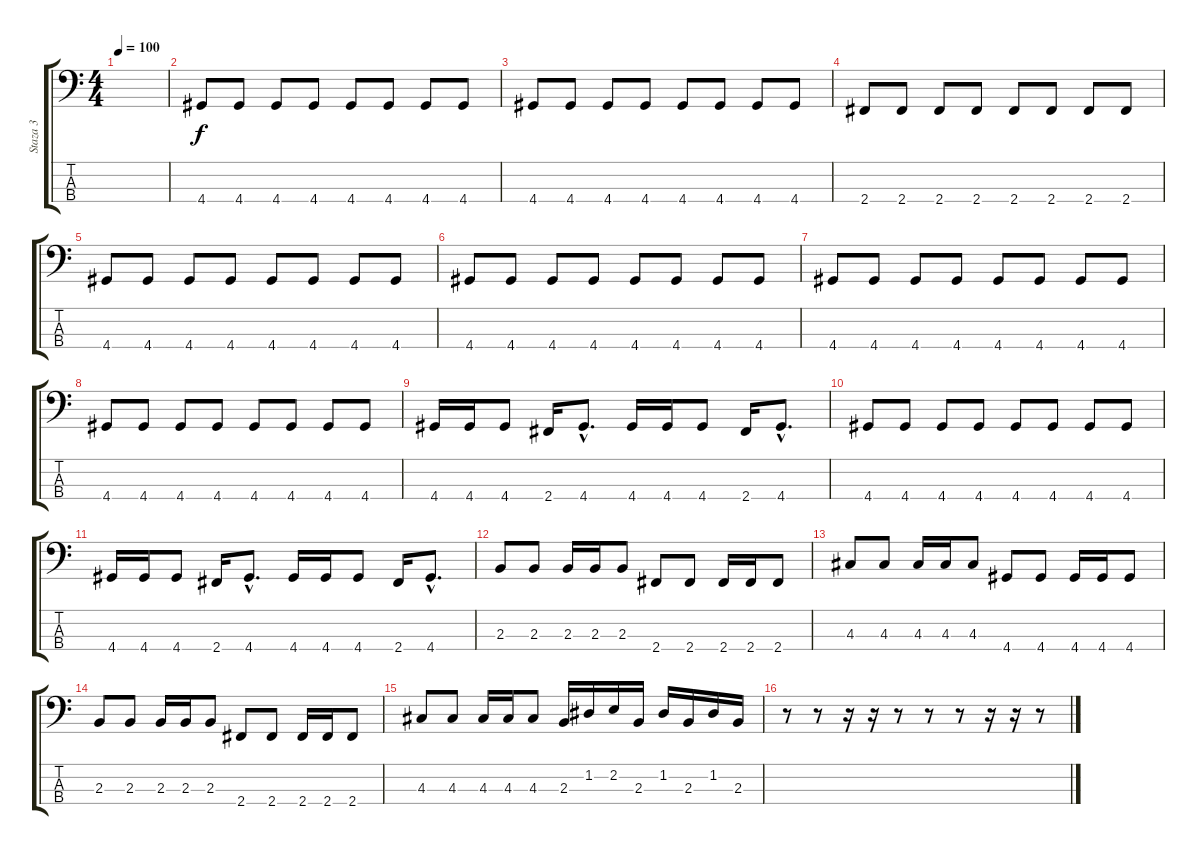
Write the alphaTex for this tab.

\track ("Staza 3" "Staza 3") {instrument electricbassfinger}
\staff {score tabs}
\tuning (G2 D2 A1 E1) {hide}
\ts (4 4)
\tempo 100
\clef f4
\ks c
|
4.4.8 4.4.8 4.4.8 4.4.8 4.4.8 4.4.8 4.4.8 4.4.8 |
4.4.8 4.4.8 4.4.8 4.4.8 4.4.8 4.4.8 4.4.8 4.4.8 |
2.4.8 2.4.8 2.4.8 2.4.8 2.4.8 2.4.8 2.4.8 2.4.8 |
4.4.8 4.4.8 4.4.8 4.4.8 4.4.8 4.4.8 4.4.8 4.4.8 |
4.4.8 4.4.8 4.4.8 4.4.8 4.4.8 4.4.8 4.4.8 4.4.8 |
4.4.8 4.4.8 4.4.8 4.4.8 4.4.8 4.4.8 4.4.8 4.4.8 |
4.4.8 4.4.8 4.4.8 4.4.8 4.4.8 4.4.8 4.4.8 4.4.8 |
4.4.16 4.4.16 4.4.8 2.4.16 4.4{hac}.8{d} 4.4.16 4.4.16 4.4.8 2.4.16 4.4{hac}.8{d} |
4.4.8 4.4.8 4.4.8 4.4.8 4.4.8 4.4.8 4.4.8 4.4.8 |
4.4.16 4.4.16 4.4.8 2.4.16 4.4{hac}.8{d} 4.4.16 4.4.16 4.4.8 2.4.16 4.4{hac}.8{d} |
2.3.8 2.3.8 2.3.16 2.3.16 2.3.8 2.4.8 2.4.8 2.4.16 2.4.16 2.4.8 |
4.3.8 4.3.8 4.3.16 4.3.16 4.3.8 4.4.8 4.4.8 4.4.16 4.4.16 4.4.8 |
2.3.8 2.3.8 2.3.16 2.3.16 2.3.8 2.4.8 2.4.8 2.4.16 2.4.16 2.4.8 |
4.3.8 4.3.8 4.3.16 4.3.16 4.3.8 2.3.16 1.2.16 2.2.16 2.3.16 1.2.16 2.3.16 1.2.16 2.3.16 |
r.8 r.8 r.16 r.16 r.8 r.8 r.8 r.16 r.16 r.8
